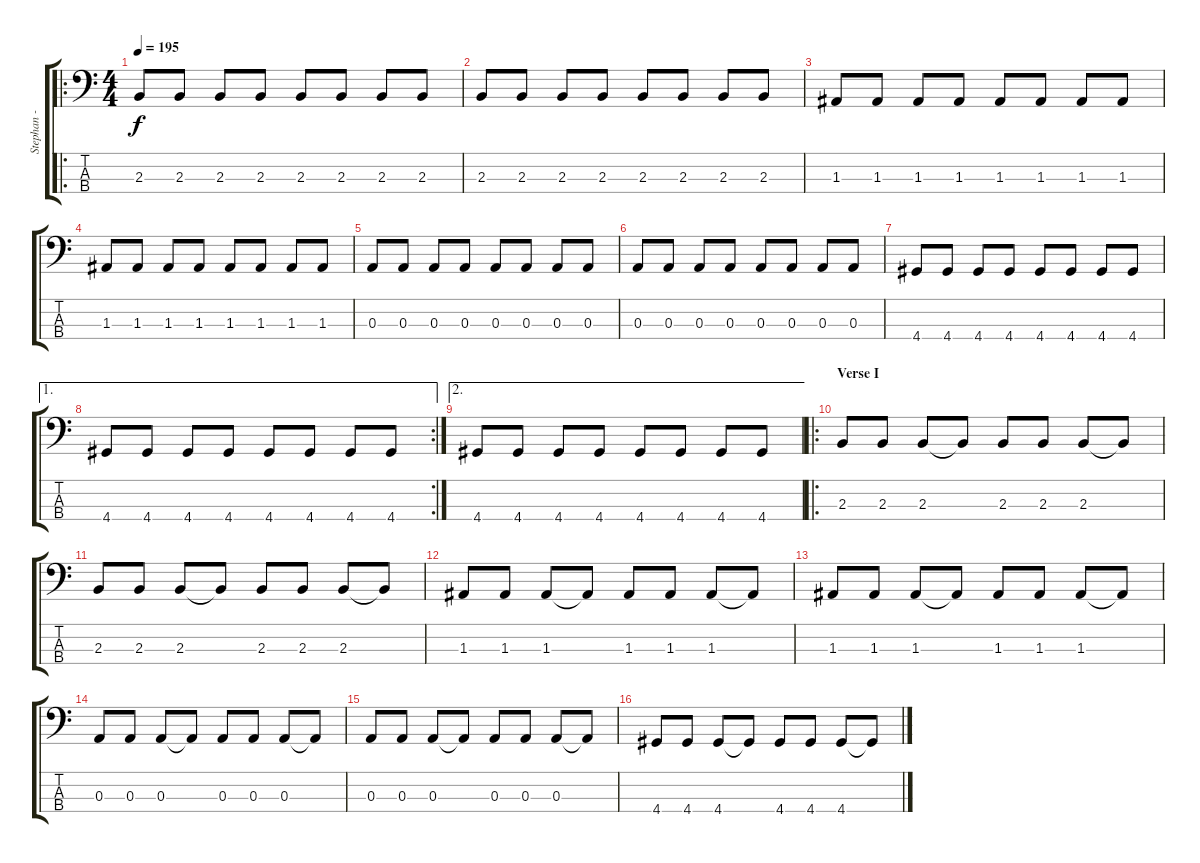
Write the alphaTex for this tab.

\track ("Stephan - Bass" "Stephan - ") {instrument slapbass2}
\staff {score tabs}
\tuning (G2 D2 A1 E1) {hide}
\ro
\ts (4 4)
\tempo 195
\clef f4
\ks c
2.3.8{dy f} 2.3.8 2.3.8 2.3.8 2.3.8 2.3.8 2.3.8 2.3.8 |
2.3.8 2.3.8 2.3.8 2.3.8 2.3.8 2.3.8 2.3.8 2.3.8 |
1.3.8 1.3.8 1.3.8 1.3.8 1.3.8 1.3.8 1.3.8 1.3.8 |
1.3.8 1.3.8 1.3.8 1.3.8 1.3.8 1.3.8 1.3.8 1.3.8 |
0.3.8 0.3.8 0.3.8 0.3.8 0.3.8 0.3.8 0.3.8 0.3.8 |
0.3.8 0.3.8 0.3.8 0.3.8 0.3.8 0.3.8 0.3.8 0.3.8 |
4.4.8 4.4.8 4.4.8 4.4.8 4.4.8 4.4.8 4.4.8 4.4.8 |
\ae 1
\rc 2
4.4.8 4.4.8 4.4.8 4.4.8 4.4.8 4.4.8 4.4.8 4.4.8 |
\ae 2
4.4.8 4.4.8 4.4.8 4.4.8 4.4.8 4.4.8 4.4.8 4.4.8 |
\ro
\section ("" "Verse I")
2.3.8 2.3.8 2.3.8 2.3{t}.8 2.3.8 2.3.8 2.3.8 2.3{t}.8 |
2.3.8 2.3.8 2.3.8 2.3{t}.8 2.3.8 2.3.8 2.3.8 2.3{t}.8 |
1.3.8 1.3.8 1.3.8 1.3{t}.8 1.3.8 1.3.8 1.3.8 1.3{t}.8 |
1.3.8 1.3.8 1.3.8 1.3{t}.8 1.3.8 1.3.8 1.3.8 1.3{t}.8 |
0.3.8 0.3.8 0.3.8 0.3{t}.8 0.3.8 0.3.8 0.3.8 0.3{t}.8 |
0.3.8 0.3.8 0.3.8 0.3{t}.8 0.3.8 0.3.8 0.3.8 0.3{t}.8 |
4.4.8 4.4.8 4.4.8 4.4{t}.8 4.4.8 4.4.8 4.4.8 4.4{t}.8
